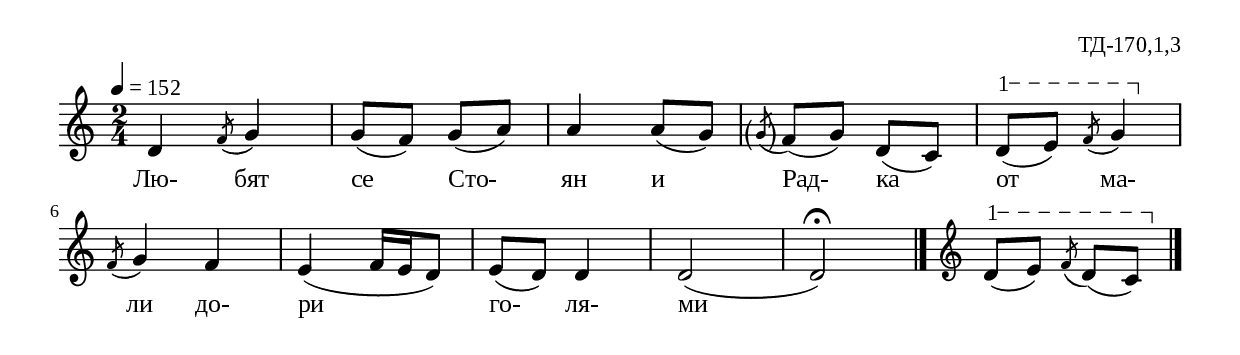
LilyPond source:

%{
TD_170_1_03_razdel
%}

\include "td-preamble.ly"

\score {
\relative c' {
 \tempo 4 = 152
  \time 2/4
 d4 \acciaccatura f8 g4 g8( f) g( a) a4 a8( g) 
 \par
 \acciaccatura\parenthesize g8 
 f( g) d( c) 
 \varA
 d\startTextSpan( e) \acciaccatura f8 g4\stopTextSpan \break
 \acciaccatura f8 g4 f e( f16 e d8) e( d) d4 d2( d\fermata)
 \bar "|." 
\endm 
 d8\startTextSpan( e) \acciaccatura f8 d8( c\stopTextSpan) \bar "|."
}
\addlyrics {Лю- бят се Сто- ян и Рад- ка от ма- ли до- ри го- ля- ми }
%
\layout {
  indent = #0
  line-width = 190\mm
  ragged-right=##f
}
%
\midi { 
	\context {
		\Score
		tempoWholesPerMinute = #(ly:make-moment 152 4)
		}
	}
}

\header{
  opus = "ТД-170,1,3"
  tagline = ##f
}



